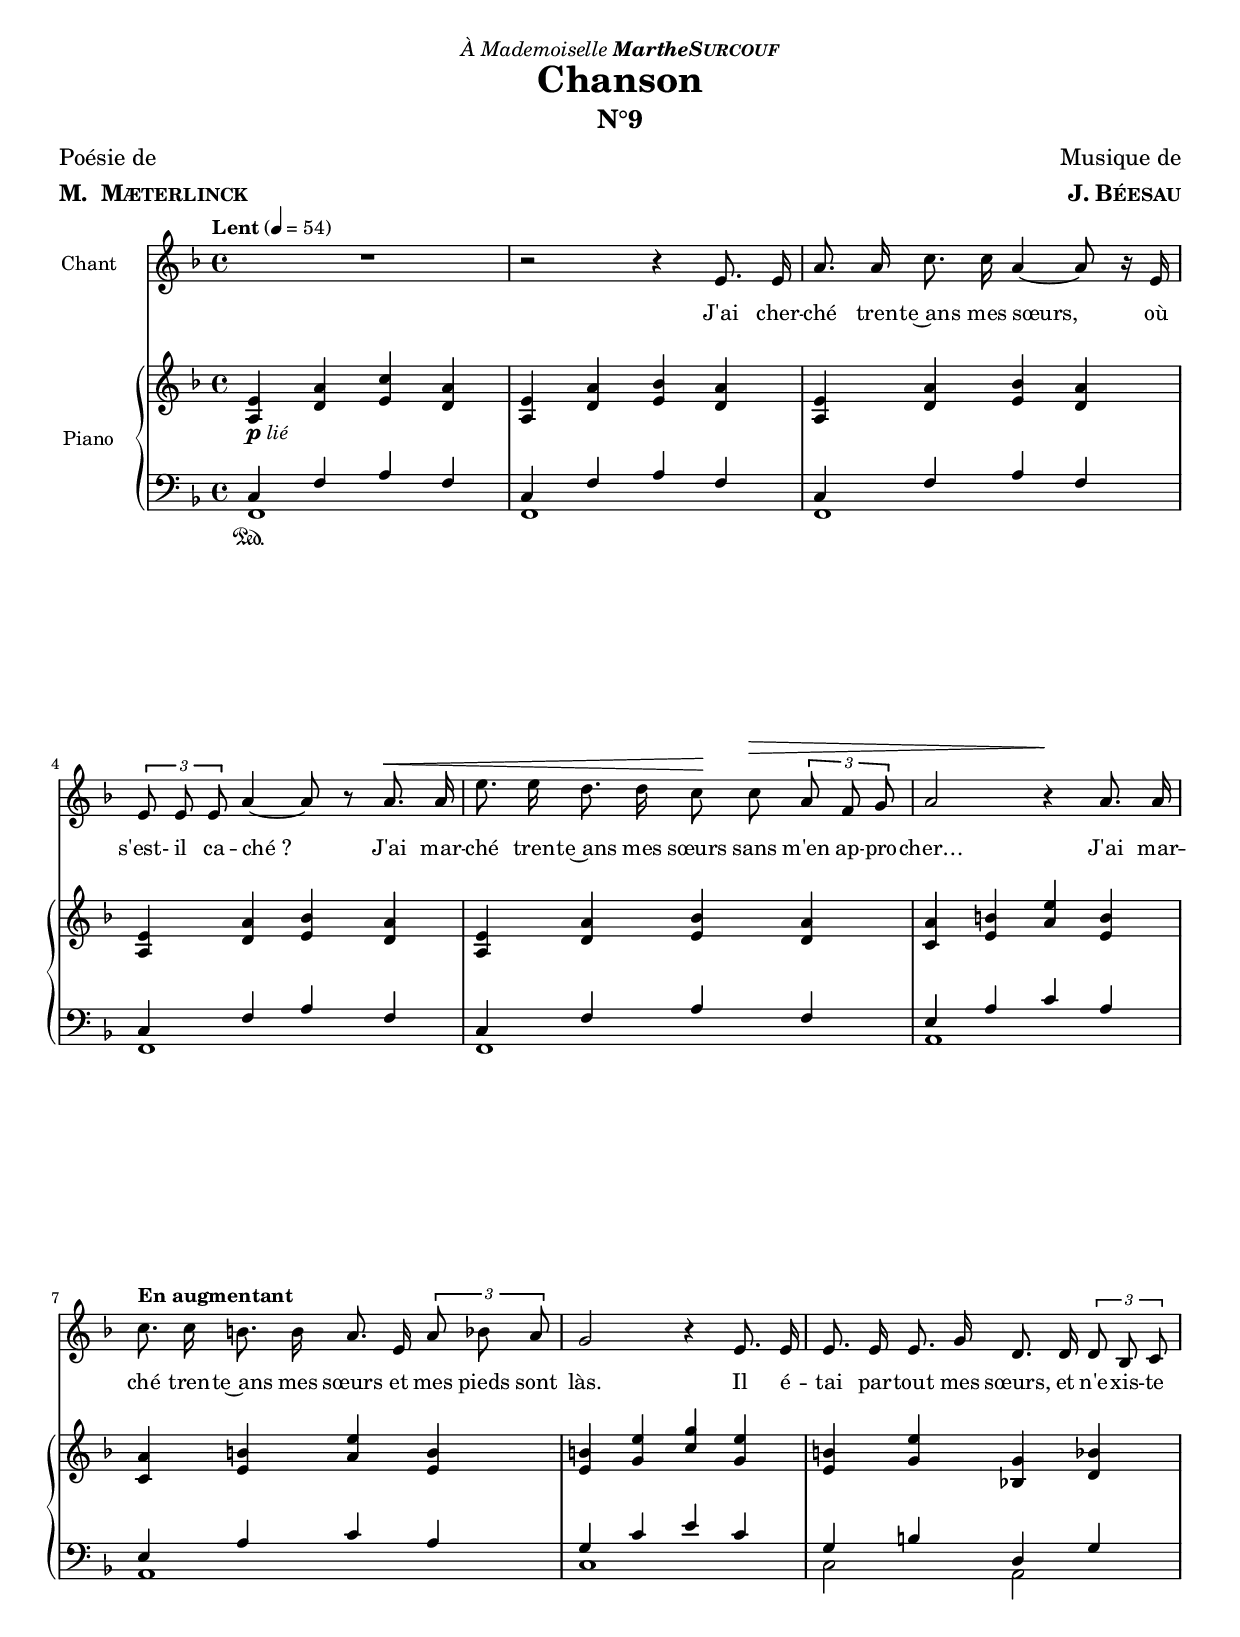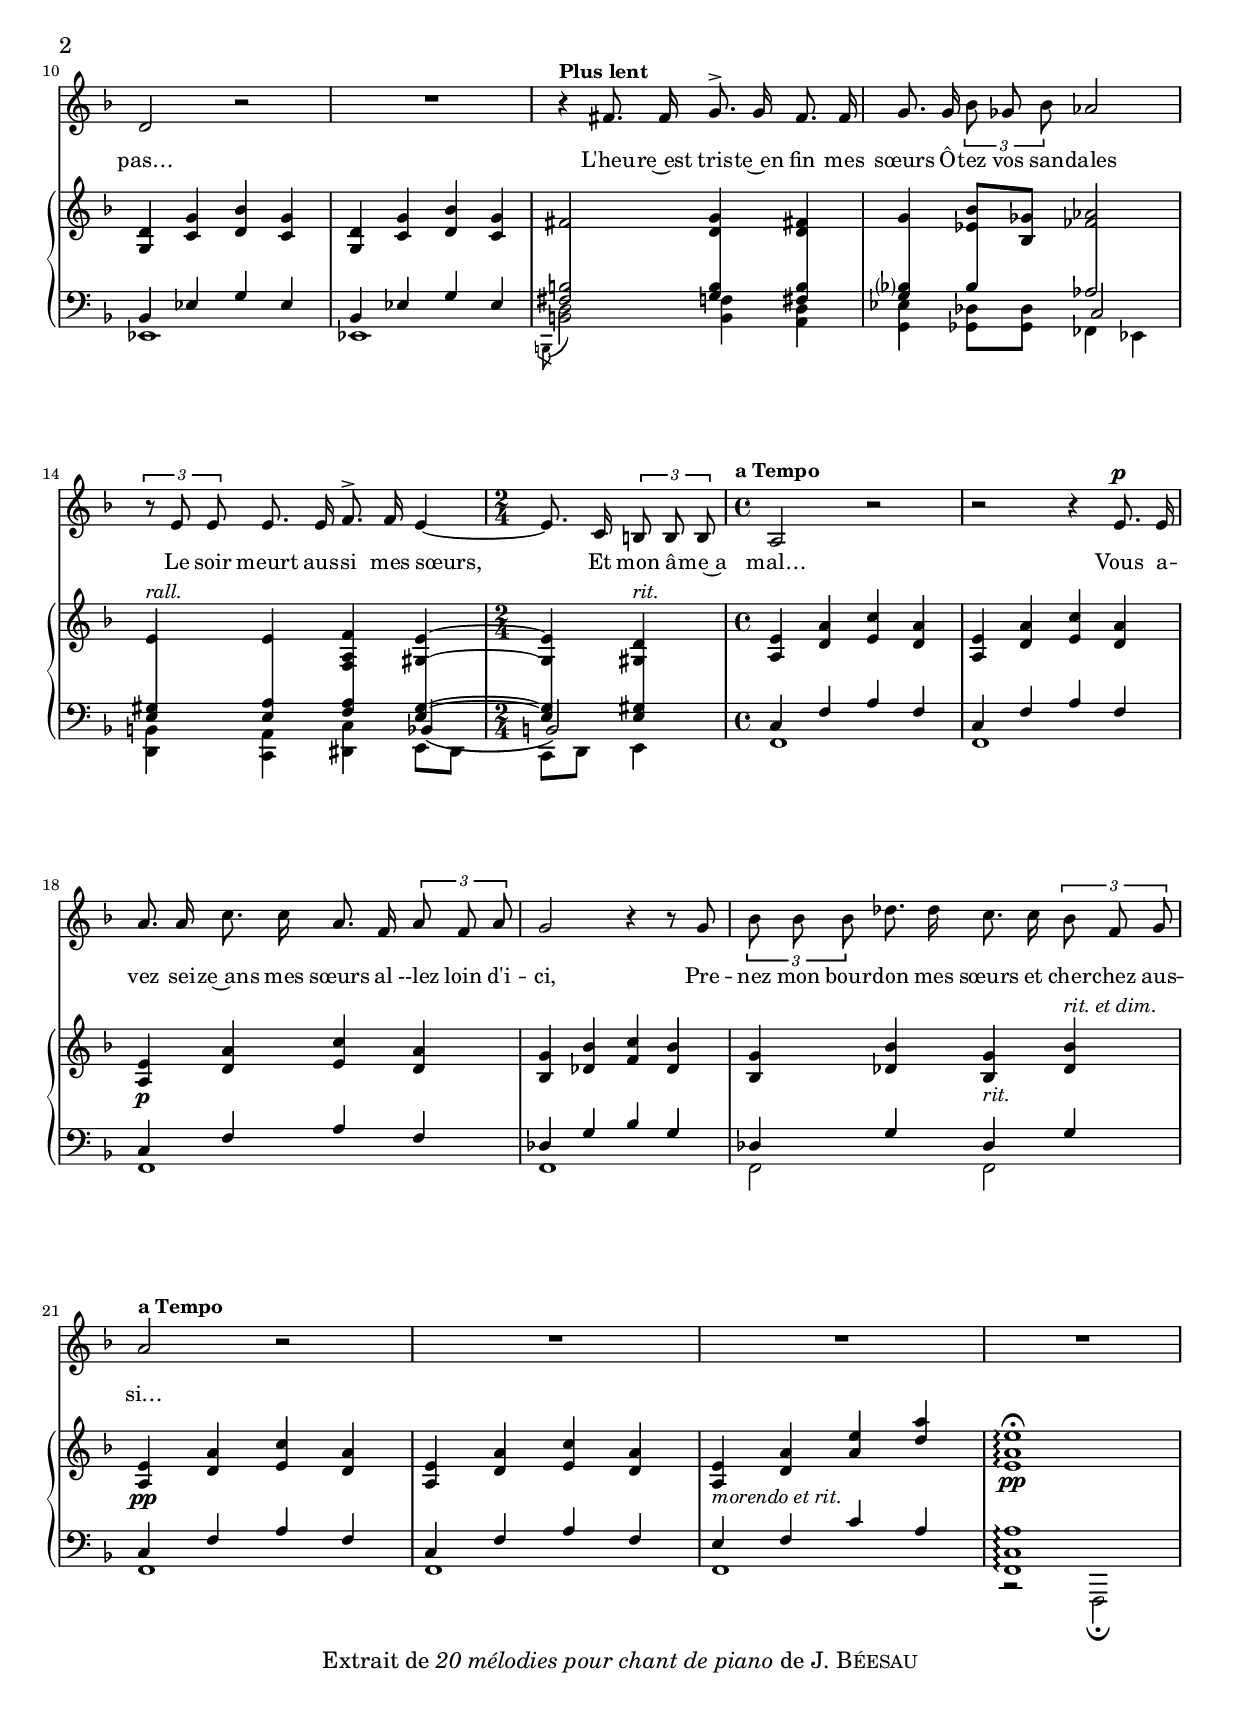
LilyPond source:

\version "2.22.0"
\language "english"
#(use-modules (ice-9 regex))
#(define-public string-upper-case #f)
#(define accented-char-upper-case? #f)
#(define accented-char-lower-case? #f)
#(let ((lower-case-accented-string "áàâäǎăāãåąæǣćĉčçďđðéèêëěĕēęəĝğģĥħíìîïǐĭīĩįĵķĺŀľļłńňñóòôöǒŏōõǫőøœŕřśŝšşťţþúùûüǔŭūųǘǜǚŵýŷÿȳźž")
(upper-case-accented-string "ÁÀÂÄǍĂĀÃÅĄÆǢĆĈČÇĎĐÐÉÈÊËĚĔĒĘƏĜĞĢĤĦÍÌÎÏǏĬĪĨĮĴĶĹĿĽĻŁŃŇÑÓÒÔÖǑŎŌÕǪŐØŒŔŘŚŜŠŞŤŢÞÚÙÛÜǓŬŪŲǗǛǙŴÝŶŸȲŹŽ"))
(define (group-by-2 chars result)
(if (or (null? chars) (null? (cdr chars)))
(reverse! result)
(group-by-2 (cddr chars)
(cons (string (car chars) (cadr chars))
result))))
(let ((lower-case-accented-chars
(group-by-2 (string->list lower-case-accented-string) (list)))
(upper-case-accented-chars
(group-by-2 (string->list upper-case-accented-string) (list))))
(set! string-upper-case
(lambda (str)
(define (replace-chars str froms tos)
(if (null? froms)
str
(replace-chars (regexp-substitute/global #f (car froms) str
'pre (car tos) 'post)
(cdr froms)
(cdr tos))))
(string-upcase (replace-chars str
lower-case-accented-chars
upper-case-accented-chars))))
(set! accented-char-upper-case?
(lambda (char1 char2)
(member (string char1 char2) upper-case-accented-chars string=?)))
(set! accented-char-lower-case?
(lambda (char1 char2)
(member (string char1 char2) lower-case-accented-chars string=?)))))

#(define-markup-command (smallCaps layout props text) (markup?)
(define (string-list->markup strings lower)
(let ((final-string (string-upper-case
(apply string-append (reverse strings)))))
(if lower
(markup #:fontsize -2 final-string)
final-string)))
(define (make-small-caps rest-chars currents current-is-lower prev-result)
(if (null? rest-chars)
(make-concat-markup (reverse! (cons (string-list->markup
currents current-is-lower)
prev-result)))
(let* ((ch1 (car rest-chars))
(ch2 (and (not (null? (cdr rest-chars))) (cadr rest-chars)))
(this-char-string (string ch1))
(is-lower (char-lower-case? ch1))
(next-rest-chars (cdr rest-chars)))
(cond ((and ch2 (accented-char-lower-case? ch1 ch2))
(set! this-char-string (string ch1 ch2))
(set! is-lower #t)
(set! next-rest-chars (cddr rest-chars)))
((and ch2 (accented-char-upper-case? ch1 ch2))
(set! this-char-string (string ch1 ch2))
(set! is-lower #f)
(set! next-rest-chars (cddr rest-chars))))
(if (or (and current-is-lower is-lower)
(and (not current-is-lower) (not is-lower)))
(make-small-caps next-rest-chars
(cons this-char-string currents)
is-lower
prev-result)
(make-small-caps next-rest-chars
(list this-char-string)
is-lower
(if (null? currents)
prev-result
(cons (string-list->markup
currents current-is-lower)
prev-result)))))))
(interpret-markup layout props
(if (string? text)
(make-small-caps (string->list text) (list) #f (list))
text)))

\paper {
  top-margin = 1 \cm
  bottom-margin = 1 \cm
  left-margin = 1 \cm
  right-margin = 1 \cm

  #(include-special-characters)
}
\header {
  dedication = \markup{ \small \italic \concat {"À Mademoiselle " \bold { "Marthe" "S" \smallCaps "urcouf" } }}
  title = "Chanson"
  subtitle = "N°9"
  composer = \markup { \right-column { "Musique de" \bold \concat { "J. B" \smallCaps éesau }}}
  poet = \markup { \column { "Poésie de" \bold \concat { "M.  M" \smallCaps æterlinck }}}
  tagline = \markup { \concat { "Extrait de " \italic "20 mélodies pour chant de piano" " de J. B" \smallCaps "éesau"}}
}
\score {
  <<
    \new Staff \with {
      instrumentName = "Chant"
    } {
      \clef treble
      \new Voice = "chant" {
        \relative c' {
          \key f \major
          \time 4/4 \autoBeamOff
          \tempo "Lent" 4=54 R1 r2 r4 e8. e16 a8. a16 c8. c16 a4~ a8 r16 e16 \break
          \tuplet 3/2 {e8 e e} a4~ a8 r8 a8.^\< a16 e'8. e16 d8. d16 c8\! c^\> \tuplet 3/2 {a8 f g} a2 r4\! a8. a16 \break
          c8. c16 b8. b16 a8. e16 \tuplet 3/2 { a8 bf a} g2 r4 e8. e16 e8. e16 e8. g16 d8. d16 \tuplet 3/2 {d8 bf c} \pageBreak
          d2 r2 R1 \tempo "Plus lent" r4 fs8. fs16 g8.^> g16 fs8. fs16 g8. g16 \tuplet 3/2 {bf8 gf bf} af2\break
          \tuplet 3/2 {r8 e e} e8. e16 f8.^> f16 e4~ \time 2/4 e8. c16 \tuplet 3/2 {b8 b b} \time 4/4 \tempo "a Tempo" a2 r2 r2 r4 e'8.^\p e16 \break
          a8. a16 c8. c16 a8. f16 \tuplet 3/2 {a8 f a} g2 r4 r8 g8 \tuplet 3/2 {bf8 bf bf} df8. df16 c8. c16 \tuplet 3/2 {bf8 f g} \break
          a2 r2 R1 R1 R1
        }
      }
    }
    \new Lyrics \lyricsto "chant" {
      J'ai cher -- ché tren -- te~ans mes sœurs,
      où s'est- il ca -- ché&nbsp;?
      J'ai mar -- ché tren -- te~ans mes sœurs
      sans m'en ap -- pro -- cher…
      J'ai mar -- ché tren -- te~ans mes sœurs
      et mes pieds sont làs.
      Il é -- tai par -- tout mes sœurs, et n'e -- xis -- te pas…
      L'heu -- re~est tris -- te~en fin mes sœurs
      Ô -- tez vos san -- dales
      Le soir meurt aus -- si mes sœurs,
      Et mon â -- me~a mal…
      Vous a -- vez sei -- ze~ans mes sœurs al --lez loin d'i -- ci,
      Pre -- nez mon bour -- don mes sœurs
      et cher -- chez aus -- si…
    }
    \new PianoStaff \with {
      instrumentName = "Piano"
    } <<
      \new Staff = "right" \with {
        midiInstrument = "acoustic grand"
      } {
        \clef treble
        \relative c' { \voiceOne
          \key f \major
          \time 4/4
          <a e'>4_\markup{\dynamic p \italic lié} <d a'> <e c'> <d a'> <a e'> <d a'> <e bf'> <d a'> <a e'> <d a'> <e bf'> <d a'>
          <a e'> <d a'> <e bf'> <d a'> <a e'> <d a'> <e bf'> <d a'> <c a'> <e b'> <a e'> <e b'>
          \tempo "En augmentant" <c a'> <e b'> <a e'> <e b'> <e b'> <g e'> <c g'> <g e'> <e b'> <g e'> <bf,! g'> <d bf'>
          <g, d'> <c g'> <d bf'> <c g'> <g d'> <c g'> <d bf'> <c g'> fs2 <d g>4 <d fs!>4 g4 <ef bf'>8 <bf gf'> <ff' af>2
          e4^\markup{\italic rall.} e <f, a f'>4 <gs e'>4~ <gs e'>4 <gs d'>4^\markup{\italic rit.} <a e'>4 <d a'> <e c'> <d a'> <a e'>4 <d a'> <e c'> <d a'>
          <a e'>4\p <d a'> <e c'> <d a'> <bf g'> <df bf'> <f c'> <df bf'> <bf g'> <df bf'> <bf g'>_\markup{\italic rit.} <df bf'>^\markup{\italic "rit. et dim."}
          \tempo "a Tempo" <a e'>4\pp <d a'> <e c'> <d a'> <a e'>4 <d a'> <e c'> <d a'> <a e'>4_\markup{\italic "morendo et rit."} <d a'> <a' e'> <d a'> <e, a e'>1\pp\arpeggio\fermata
        }
      }
      \new Staff = "left" \with {
        midiInstrument = "acoustic grand"
      } {
        \clef bass \set Score.connectArpeggios = ##f
        \relative f {
          \key f \major
          \time 4/4
          <<
            {\voiceOne c4 f a f c4 f a f  c4 f a f
              c4 f a f  c4 f a f e a c a e a c a g c e c g b d, g
              bf,4 ef g ef bf ef g ef \crossStaff {<fs b>2 <g b>4 <fs b> <g bf?> bf4 af2 <e gs>4 <e a> <f a> <e gs>4~ <e gs>4 <e gs>4}
              c4 f a f c4 f a f c4 f a f df g bf g df g df g
              c,4 f a f c4 f a f e f c' a <f, c' a'>1\arpeggio
            }
            \new Voice {\voiceTwo
              f1\sustainOn f1 f1 f1 f1 a1 a1 c1 c2 a
              ef1 ef \acciaccatura b8 <b' d>2 <b f'>4 <a d> <g ef'> <gf df'>8 <gf df'> <<{\voiceThree c2 s2. \phrasingSlurDown bf4\( b2\)}\\{\voiceTwo ff4 ef <d b'> <c a'>4 <ds c'> e8 ds c d e4}>>
              f1 f1 f1 f1 f2 f f1 f1 f1 r2 f,2\fermata
            }
          >>
        }
      }
    >>
  >>
  \layout {
    #(layout-set-staff-size 17)
    \context {
      \PianoStaff
      \consists #Span_stem_engraver
    }
  }
}
